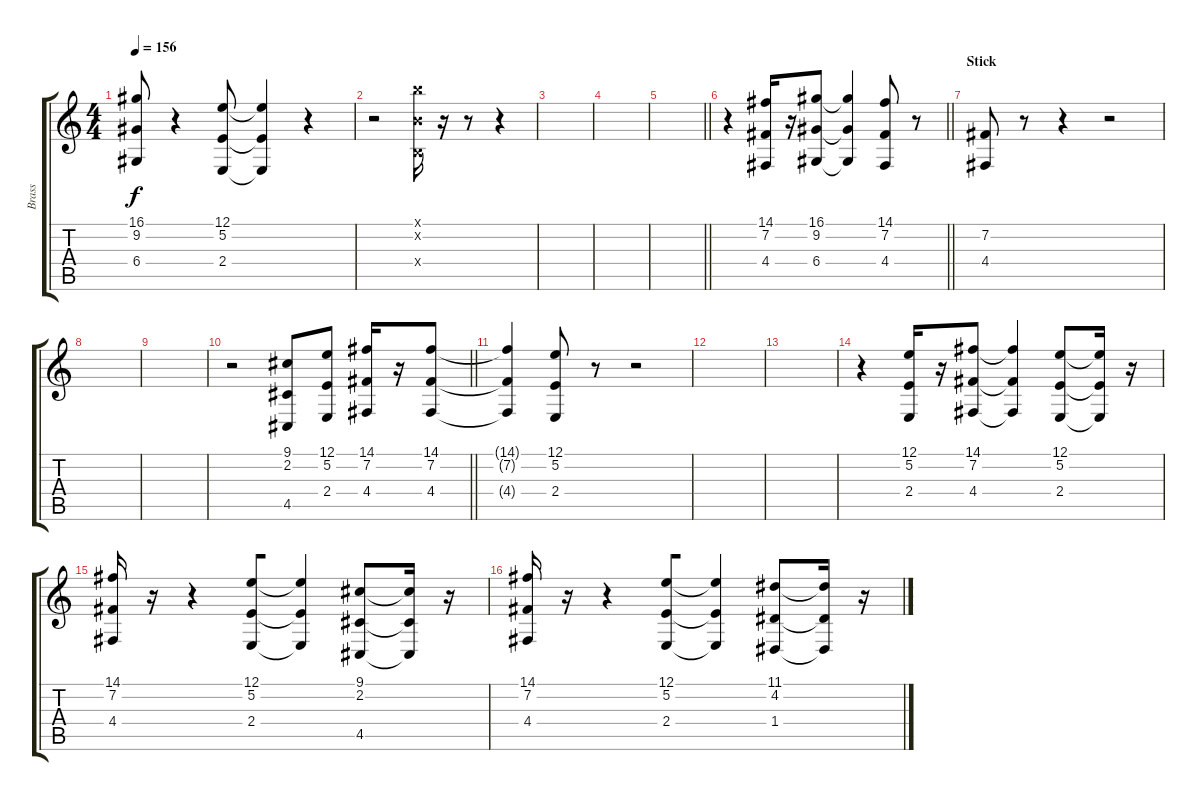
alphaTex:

\track ("Brass" "Brass") {instrument trumpet}
\staff {score tabs}
\tuning (E4 B3 G3 D3 A2 E2) {hide}
\ts (4 4)
\tempo 156
\clef g2
\ks c
(16.1 9.2 6.4).8{dy f} r.4 (12.1 5.2 2.4).8 (12.1{t} 5.2{t} 2.4{t}).4 r.4 |
r.2 (19.1{x} 12.2{x} 9.4{x}).16 r.16 r.8 r.4 |
|
|
\barLineRight lightlight
|
\barLineRight lightlight
r.4 (14.1 7.2 4.4).16 r.16 (16.1 9.2 6.4).8 (16.1{t} 9.2{t} 6.4{t}).4 (14.1 7.2 4.4).8 r.8 |
\section ("" "Stick")
(7.2 4.4).8 r.8 r.4 r.2 |
|
|
\barLineRight lightlight
r.2 (9.1 2.2 4.5).8 (12.1 5.2 2.4).8 (14.1 7.2 4.4).16 r.16 (14.1 7.2 4.4).8 |
(14.1{t} 7.2{t} 4.4{t}).4 (12.1 5.2 2.4).8 r.8 r.2 |
|
|
r.4 (12.1 5.2 2.4).16 r.16 (14.1 7.2 4.4).8{beam merge} (14.1{t} 7.2{t} 4.4{t}).4 (12.1 5.2 2.4).8 (12.1{t} 5.2{t} 2.4{t}).16 r.16 |
(14.1 7.2 4.4).16 r.16 r.4 (12.1 5.2 2.4).8{beam merge} (12.1{t} 5.2{t} 2.4{t}).4 (9.1 2.2 4.5).8 (9.1{t} 2.2{t} 4.5{t}).16 r.16 |
(14.1 7.2 4.4).16 r.16 r.4 (12.1 5.2 2.4).8{beam merge} (12.1{t} 5.2{t} 2.4{t}).4 (11.1 4.2 1.4).8 (11.1{t} 4.2{t} 1.4{t}).16 r.16
